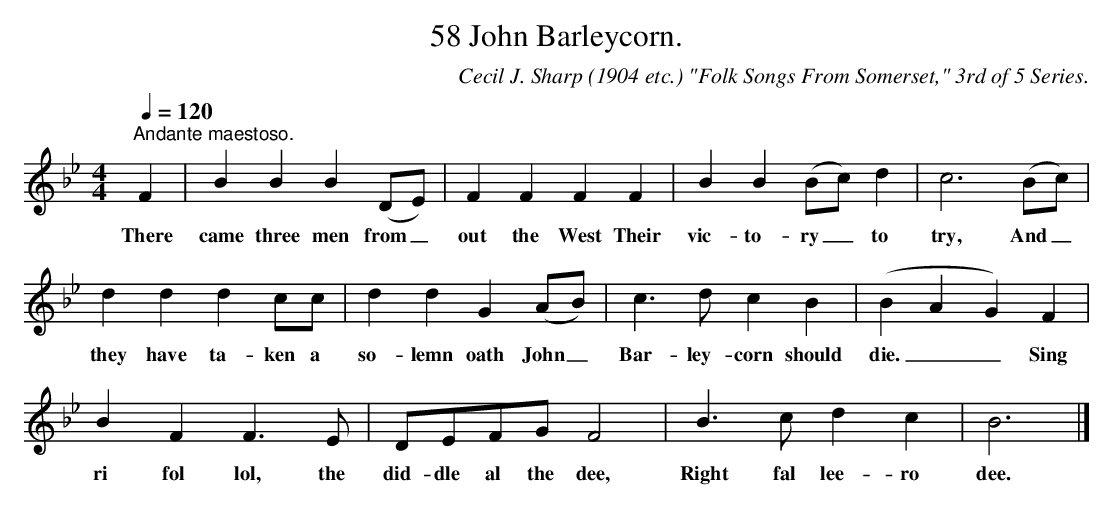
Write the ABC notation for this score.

X:1
T:58 John Barleycorn.
C:Cecil J. Sharp (1904 etc.) "Folk Songs From Somerset," 3rd of 5 Series.
L:1/4
Q:1/4=120
M:4/4
K:Bb
"^Andante maestoso." F | B B B (D/E/) | F F F F | B B (B/c/) d | c3 (B/c/) |$ d d d c/c/ |
w: There|came three men from _|out the West Their|vic- to- ry _ to|try, And _|they have ta- ken a|
d d G (A/B/) | c3/2 d/ c B | (B A G) F |$ B F F3/2 E/ | D/E/F/G/ F2 | B3/2 c/ d c | B3 |]
w: so- lemn oath John _|Bar- ley- corn should|die. _ _ Sing|ri fol lol, the|did- dle al the dee,|Right fal lee- ro|dee.|
